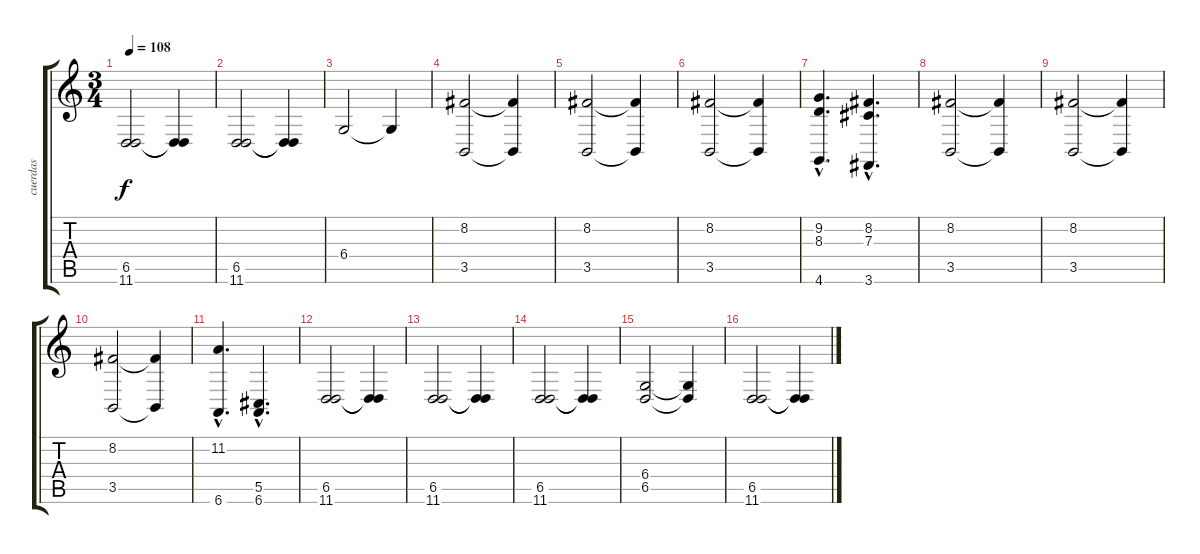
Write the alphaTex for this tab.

\track ("cuerdas" "cuerdas") {instrument stringensemble1}
\staff {score tabs}
\tuning (Eb4 Bb3 Gb3 Db3 Ab2 Eb2) {hide}
\ts (3 4)
\tempo 108
\clef g2
\ks c
(6.5 11.6).2{dy f} (6.5{t} 11.6{t}).4 |
(6.5 11.6).2 (6.5{t} 11.6{t}).4 |
6.4.2 6.4{t}.4 |
(8.2 3.5).2 (8.2{t} 3.5{t}).4 |
(8.2 3.5).2 (8.2{t} 3.5{t}).4 |
(8.2 3.5).2 (8.2{t} 3.5{t}).4 |
(9.2{hac} 8.3{hac} 4.6{hac}).4{d} (8.2{hac} 7.3{hac} 3.6{hac}).4{d} |
(8.2 3.5).2 (8.2{t} 3.5{t}).4 |
(8.2 3.5).2 (8.2{t} 3.5{t}).4 |
(8.2 3.5).2 (8.2{t} 3.5{t}).4 |
(11.2{hac} 6.6{hac}).4{d} (5.5{hac} 6.6{hac}).4{d} |
(6.5 11.6).2 (6.5{t} 11.6{t}).4 |
(6.5 11.6).2 (6.5{t} 11.6{t}).4 |
(6.5 11.6).2 (6.5{t} 11.6{t}).4 |
(6.4 6.5).2 (6.4{t} 6.5{t}).4 |
(6.5 11.6).2 (6.5{t} 11.6{t}).4
